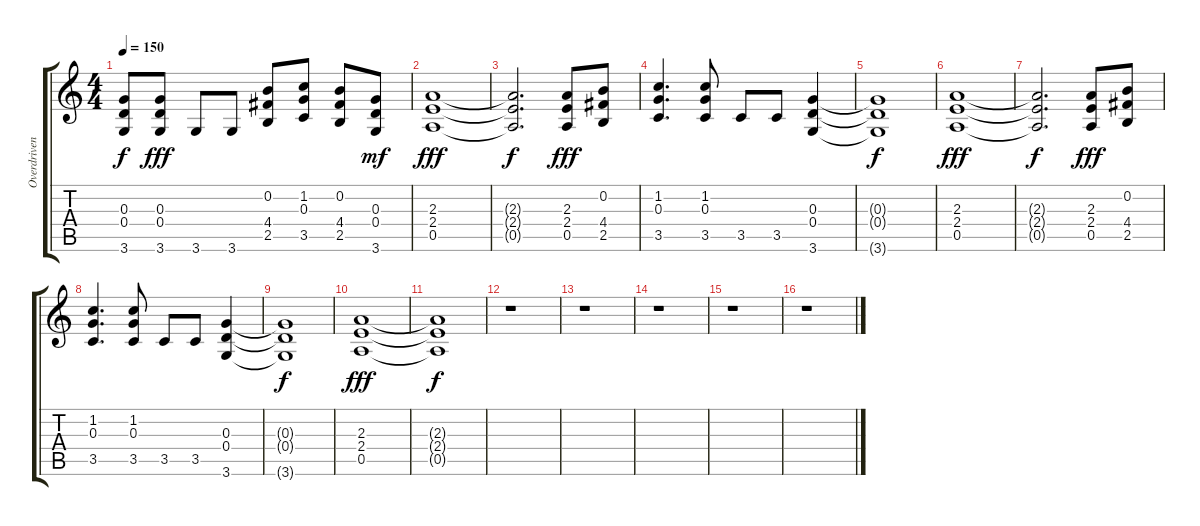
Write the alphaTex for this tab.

\track ("Overdriven Guitar" "Overdriven") {instrument overdrivenguitar}
\staff {score tabs}
\tuning (E4 B3 G3 D3 A2 E2) {hide}
\ts (4 4)
\tempo 150
\clef g2
\ks c
(0.3{t} 0.4{t} 3.6{t}).8{dy f} (0.3 0.4 3.6).8{dy fff} 3.6.8 3.6.8 (0.2 4.4 2.5).8 (1.2 0.3 3.5).8 (0.2 4.4 2.5).8 (0.3 0.4 3.6).8{dy mf} |
(2.3 2.4 0.5).1{dy fff} |
(2.3{t} 2.4{t} 0.5{t}).2{d dy f} (2.3 2.4 0.5).8{dy fff} (0.2 4.4 2.5).8 |
(1.2 0.3 3.5).4{d} (1.2 0.3 3.5).8 3.5.8 3.5.8 (0.3 0.4 3.6).4 |
(0.3{t} 0.4{t} 3.6{t}).1{dy f} |
(2.3 2.4 0.5).1{dy fff} |
(2.3{t} 2.4{t} 0.5{t}).2{d dy f} (2.3 2.4 0.5).8{dy fff} (0.2 4.4 2.5).8 |
(1.2 0.3 3.5).4{d} (1.2 0.3 3.5).8 3.5.8 3.5.8 (0.3 0.4 3.6).4 |
(0.3{t} 0.4{t} 3.6{t}).1{dy f} |
(2.3 2.4 0.5).1{dy fff} |
(2.3{t} 2.4{t} 0.5{t}).1{dy f} |
r.1 |
r.1 |
r.1 |
r.1 |
r.1
